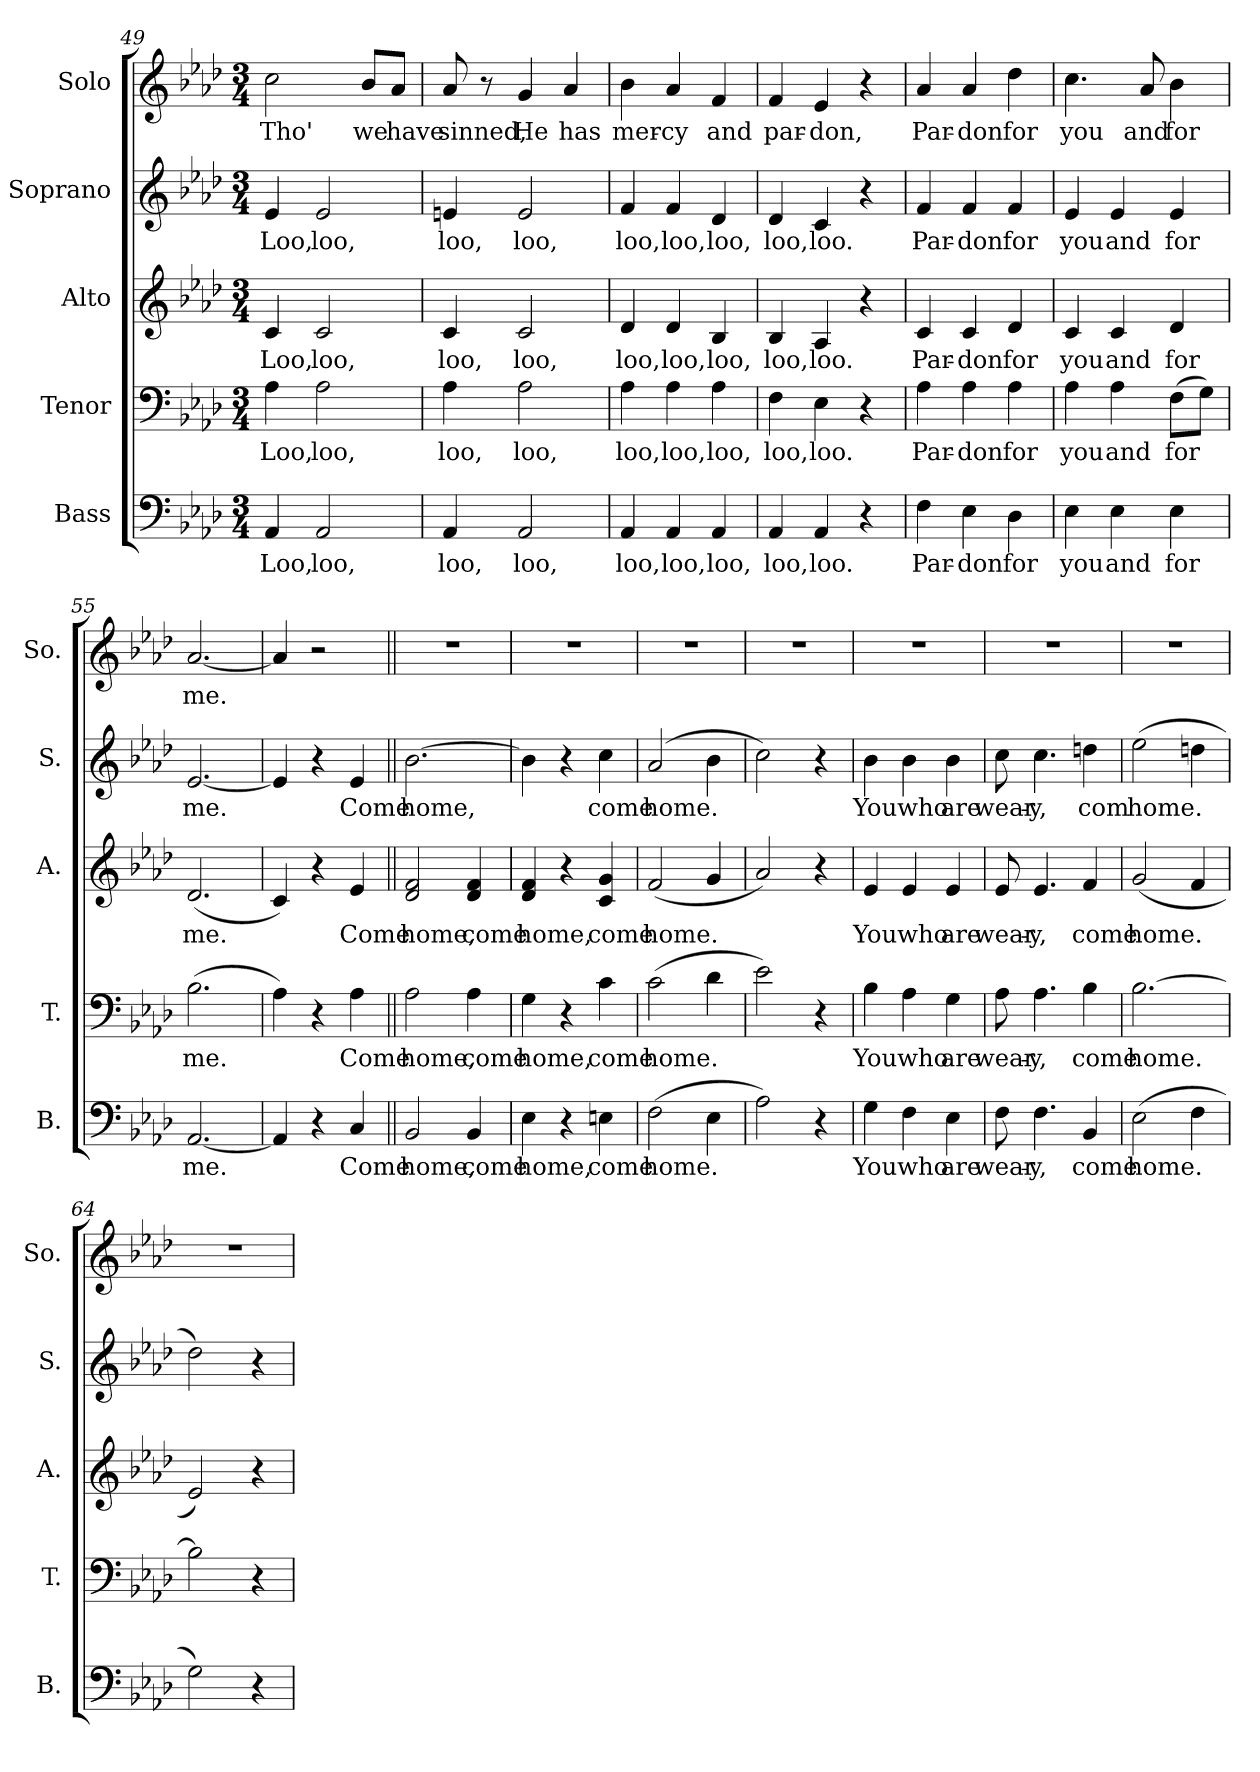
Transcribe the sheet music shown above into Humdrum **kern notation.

**kern	**text	**kern	**text	**kern	**text	**kern	**text	**kern	**text
*part5	*part5	*part4	*part4	*part3	*part3	*part2	*part2	*part1	*part1
*staff5	*staff5	*staff4	*staff4	*staff3	*staff3	*staff2	*staff2	*staff1	*staff1
*I"Bass	*	*I"Tenor	*	*I"Alto	*	*I"Soprano	*	*I"Solo	*
*I'B.	*	*I'T.	*	*I'A.	*	*I'S.	*	*I'So.	*
*clefF4	*	*clefF4	*	*clefG2	*	*clefG2	*	*clefG2	*
*k[b-e-a-d-]	*	*k[b-e-a-d-]	*	*k[b-e-a-d-]	*	*k[b-e-a-d-]	*	*k[b-e-a-d-]	*
*M3/4	*	*M3/4	*	*M3/4	*	*M3/4	*	*M3/4	*
=49	=49	=49	=49	=49	=49	=49	=49	=49	=49
!	!LO:LY:b	!	!LO:LY:b	!	!LO:LY:b	!	!LO:LY:b	!	!LO:LY:b
4AA-/	Loo,	4A-\	Loo,	4c/	Loo,	4e-/	Loo,	2cc\	Tho'
!	!LO:LY:b	!	!LO:LY:b	!	!LO:LY:b	!	!LO:LY:b	!	!
2AA-/	loo,	2A-\	loo,	2c/	loo,	2e-/	loo,	.	.
!	!	!	!	!	!	!	!	!	!LO:LY:b
.	.	.	.	.	.	.	.	8b-/L	we
!	!	!	!	!	!	!	!	!	!LO:LY:b
.	.	.	.	.	.	.	.	8a-/J	have
=50	=50	=50	=50	=50	=50	=50	=50	=50	=50
!	!LO:LY:b	!	!LO:LY:b	!	!LO:LY:b	!	!LO:LY:b	!	!LO:LY:b
4AA-/	loo,	4A-\	loo,	4c/	loo,	4en/	loo,	8a-/	sinned,
.	.	.	.	.	.	.	.	8r	.
!	!LO:LY:b	!	!LO:LY:b	!	!LO:LY:b	!	!LO:LY:b	!	!LO:LY:b
2AA-/	loo,	2A-\	loo,	2c/	loo,	2e/	loo,	4g/	He
!	!	!	!	!	!	!	!	!	!LO:LY:b
.	.	.	.	.	.	.	.	4a-/	has
=51	=51	=51	=51	=51	=51	=51	=51	=51	=51
!	!LO:LY:b	!	!LO:LY:b	!	!LO:LY:b	!	!LO:LY:b	!	!LO:LY:b
4AA-/	loo,	4A-\	loo,	4d-/	loo,	4f/	loo,	4b-\	mer-
!	!LO:LY:b	!	!LO:LY:b	!	!LO:LY:b	!	!LO:LY:b	!	!LO:LY:b
4AA-/	loo,	4A-\	loo,	4d-/	loo,	4f/	loo,	4a-/	-cy
!	!LO:LY:b	!	!LO:LY:b	!	!LO:LY:b	!	!LO:LY:b	!	!LO:LY:b
4AA-/	loo,	4A-\	loo,	4B-/	loo,	4d-/	loo,	4f/	and
=52	=52	=52	=52	=52	=52	=52	=52	=52	=52
!	!LO:LY:b	!	!LO:LY:b	!	!LO:LY:b	!	!LO:LY:b	!	!LO:LY:b
4AA-/	loo,	4F\	loo,	4B-/	loo,	4d-/	loo,	4f/	par-
!	!LO:LY:b	!	!LO:LY:b	!	!LO:LY:b	!	!LO:LY:b	!	!LO:LY:b
4AA-/	loo.	4E-\	loo.	4A-/	loo.	4c/	loo.	4e-/	-don,
4r	.	4r	.	4r	.	4r	.	4r	.
=53	=53	=53	=53	=53	=53	=53	=53	=53	=53
!	!LO:LY:b	!	!LO:LY:b	!	!LO:LY:b	!	!LO:LY:b	!	!LO:LY:b
4F\	Par-	4A-\	Par-	4c/	Par-	4f/	Par-	4a-/	Par-
!	!LO:LY:b	!	!LO:LY:b	!	!LO:LY:b	!	!LO:LY:b	!	!LO:LY:b
4E-\	-don	4A-\	-don	4c/	-don	4f/	-don	4a-/	-don
!	!LO:LY:b	!	!LO:LY:b	!	!LO:LY:b	!	!LO:LY:b	!	!LO:LY:b
4D-\	for	4A-\	for	4d-/	for	4f/	for	4dd-\	for
=54	=54	=54	=54	=54	=54	=54	=54	=54	=54
!	!LO:LY:b	!	!LO:LY:b	!	!LO:LY:b	!	!LO:LY:b	!	!LO:LY:b
4E-\	you	4A-\	you	4c/	you	4e-/	you	4.cc\	you
!	!LO:LY:b	!	!LO:LY:b	!	!LO:LY:b	!	!LO:LY:b	!	!
4E-\	and	4A-\	and	4c/	and	4e-/	and	.	.
!	!	!	!	!	!	!	!	!	!LO:LY:b
.	.	.	.	.	.	.	.	8a-/	and
!	!LO:LY:b	!	!LO:LY:b	!	!LO:LY:b	!	!LO:LY:b	!	!LO:LY:b
4E-\	for	(>8F\L	for	4d-/	for	4e-/	for	4b-\	for
.	.	8G\J)	.	.	.	.	.	.	.
=55	=55	=55	=55	=55	=55	=55	=55	=55	=55
!	!LO:LY:b	!	!LO:LY:b	!	!LO:LY:b	!	!LO:LY:b	!	!LO:LY:b
[2.AA-/	me.	(>2.B-\	me.	(<2.d-/	me.	[2.e-/	me.	[2.a-/	me.
=56	=56	=56	=56	=56	=56	=56	=56	=56	=56
4AA-/]	.	4A-\)	.	4c/)	.	4e-/]	.	4a-/]	.
4r	.	4r	.	4r	.	4r	.	2r	.
!	!LO:LY:b	!	!LO:LY:b	!	!LO:LY:b	!	!LO:LY:b	!	!
4C/	Come	4A-\	Come	4e-/	Come	4e-/	Come	.	.
=57||	=57||	=57||	=57||	=57||	=57||	=57||	=57||	=57||	=57||
!	!LO:LY:b	!	!LO:LY:b	!	!LO:LY:b	!	!LO:LY:b	!	!
2BB-/	home,	2A-\	home,	2d-/ 2f/	home,	[2.b-\	home,	2.r	.
!	!LO:LY:b	!	!LO:LY:b	!	!LO:LY:b	!	!	!	!
4BB-/	come	4A-\	come	4d-/ 4f/	come	.	.	.	.
=58	=58	=58	=58	=58	=58	=58	=58	=58	=58
!	!LO:LY:b	!	!LO:LY:b	!	!LO:LY:b	!	!	!	!
4E-\	home,	4G\	home,	4d-/ 4f/	home,	4b-\]	.	2.r	.
4r	.	4r	.	4r	.	4r	.	.	.
!	!LO:LY:b	!	!LO:LY:b	!	!LO:LY:b	!	!LO:LY:b	!	!
4En\	come	4c\	come	4c/ 4g/	come	4cc\	come	.	.
!!LO:LB:g=z
=59	=59	=59	=59	=59	=59	=59	=59	=59	=59
!	!LO:LY:b	!	!LO:LY:b	!	!LO:LY:b	!	!LO:LY:b	!	!
(>2F\	home.	(>2c\	home.	(<2f/	home.	(>2a-/	home.	2.r	.
4E-\	.	4d-\	.	4g/	.	4b-\	.	.	.
=60	=60	=60	=60	=60	=60	=60	=60	=60	=60
2A-\)	.	2e-\)	.	2a-/)	.	2cc\)	.	2.r	.
4r	.	4r	.	4r	.	4r	.	.	.
=61	=61	=61	=61	=61	=61	=61	=61	=61	=61
!	!LO:LY:b	!	!LO:LY:b	!	!LO:LY:b	!	!LO:LY:b	!	!
4G\	You	4B-\	You	4e-/	You	4b-\	You	2.r	.
!	!LO:LY:b	!	!LO:LY:b	!	!LO:LY:b	!	!LO:LY:b	!	!
4F\	who	4A-\	who	4e-/	who	4b-\	who	.	.
!	!LO:LY:b	!	!LO:LY:b	!	!LO:LY:b	!	!LO:LY:b	!	!
4E-\	are	4G\	are	4e-/	are	4b-\	are	.	.
=62	=62	=62	=62	=62	=62	=62	=62	=62	=62
!	!LO:LY:b	!	!LO:LY:b	!	!LO:LY:b	!	!LO:LY:b	!	!
8F\	wear-	8A-\	wear-	8e-/	wear-	8cc\	wear-	2.r	.
!	!LO:LY:b	!	!LO:LY:b	!	!LO:LY:b	!	!LO:LY:b	!	!
4.F\	-y,	4.A-\	-y,	4.e-/	-y,	4.cc\	-y,	.	.
!	!LO:LY:b	!	!LO:LY:b	!	!LO:LY:b	!	!LO:LY:b	!	!
4BB-/	come	4B-\	come	4f/	come	4ddn\	com	.	.
=63	=63	=63	=63	=63	=63	=63	=63	=63	=63
!	!LO:LY:b	!	!LO:LY:b	!	!LO:LY:b	!	!LO:LY:b	!	!
(>2E-\	home.	[2.B-\	home.	(<2g/	home.	(>2ee-\	home.	2.r	.
4F\	.	.	.	4f/	.	4ddn\	.	.	.
=64	=64	=64	=64	=64	=64	=64	=64	=64	=64
2G\)	.	2B-\]	.	2e-/)	.	2dd-\)	.	2.r	.
4r	.	4r	.	4r	.	4r	.	.	.
=	=	=	=	=	=	=	=	=	=
*-	*-	*-	*-	*-	*-	*-	*-	*-	*-
